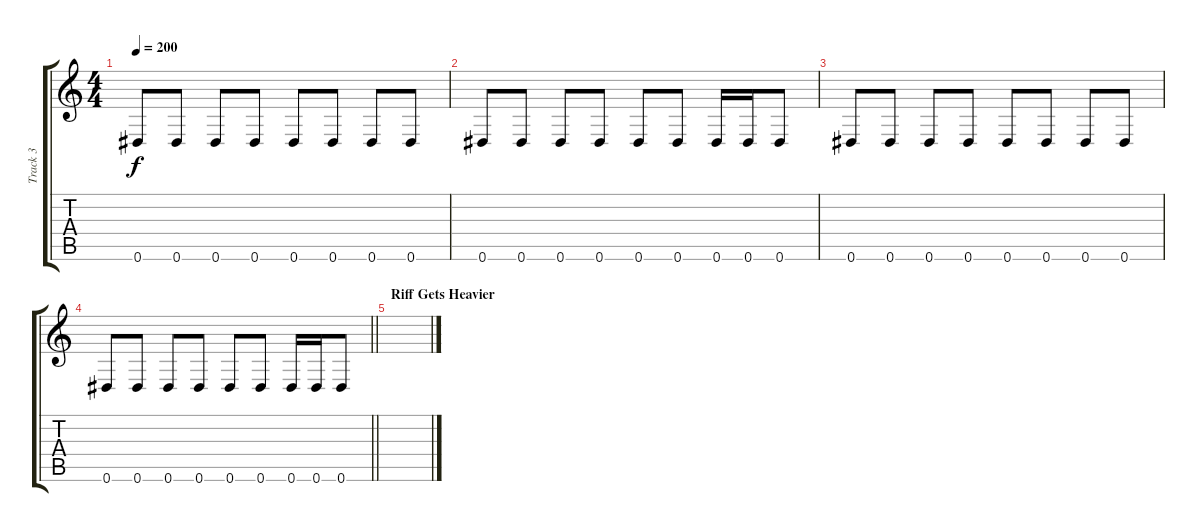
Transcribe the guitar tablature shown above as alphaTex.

\track ("Track 3" "Track 3") {instrument distortionguitar}
\staff {score tabs}
\tuning (Eb4 Bb3 Gb3 Db3 Ab2 Eb2) {hide}
\ts (4 4)
\tempo 200
\clef g2
\ks c
0.6.8{dy f} 0.6.8 0.6.8 0.6.8 0.6.8 0.6.8 0.6.8 0.6.8 |
0.6.8 0.6.8 0.6.8 0.6.8 0.6.8 0.6.8 0.6.16 0.6.16 0.6.8 |
0.6.8 0.6.8 0.6.8 0.6.8 0.6.8 0.6.8 0.6.8 0.6.8 |
\barLineRight lightlight
0.6.8 0.6.8 0.6.8 0.6.8 0.6.8 0.6.8 0.6.16 0.6.16 0.6.8 |
\section ("" "Riff Gets Heavier")
